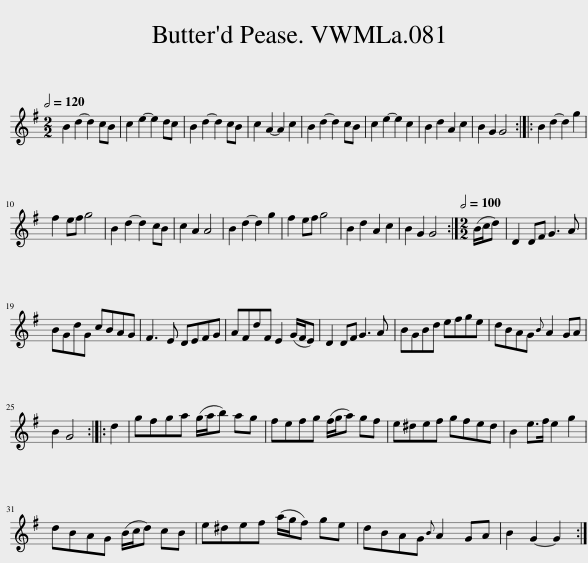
X:1
L:1/8
Q:1/2=120
M:2/2
I:linebreak $
K:G
V:1 treble
V:1
 B2 d2- d2 cB | c2 e2- e2 dc | B2 d2- d2 cB | c2 A2- A2 c2 | B2 d2- d2 cB | %5
 c2 e2- e2 c2 | B2 d2 A2 c2 | B2 G2 G4 :: B2 d2- d2 g2 |$ f2 ef g4 | %10
 B2 d2- d2 cB | c2 A2 A4 | B2 d2- d2 g2 | f2 ef g4 | B2 d2 A2 c2 | %15
 B2 G2 G4 :|[M:2/2][Q:1/2=100] (B/c/d) | D2 DF G3 A |$ BGdG cBAG | F3 E DEFG | %20
 AFdF E2 (G/F/E) | D2 DF G3 A | BGBd efge | dBAG{B} A2 GA |$ B2 G4 :: %25
 d2 | gfga (g/a/b) ag | fefg (f/g/a) gf | e^def gfed | B2 e>f e2 g2 |$ %30
 dBAG (B/c/d) cB | e^def (a/g/f) ge | dBAG{B} A2 GA | B2 G2- G2 :| %34
